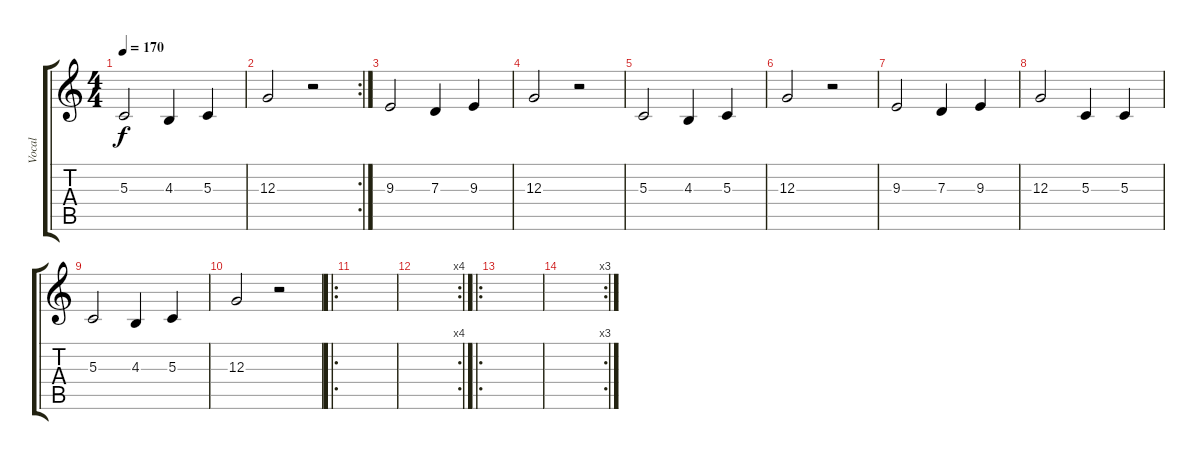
\track ("Vocal" "Vocal") {instrument lead6voice}
\staff {score tabs}
\tuning (E4 B3 G3 D3 A2 E2) {hide}
\ts (4 4)
\tempo 170
\clef g2
\ks c
5.3.2{dy f} 4.3.4 5.3.4 |
\rc 2
12.3.2 r.2 |
9.3.2 7.3.4 9.3.4 |
12.3.2 r.2 |
5.3.2 4.3.4 5.3.4 |
12.3.2 r.2 |
9.3.2 7.3.4 9.3.4 |
12.3.2 5.3.4 5.3.4 |
5.3.2 4.3.4 5.3.4 |
12.3.2 r.2 |
\ro
|
\rc 4
|
\ro
|
\rc 3
